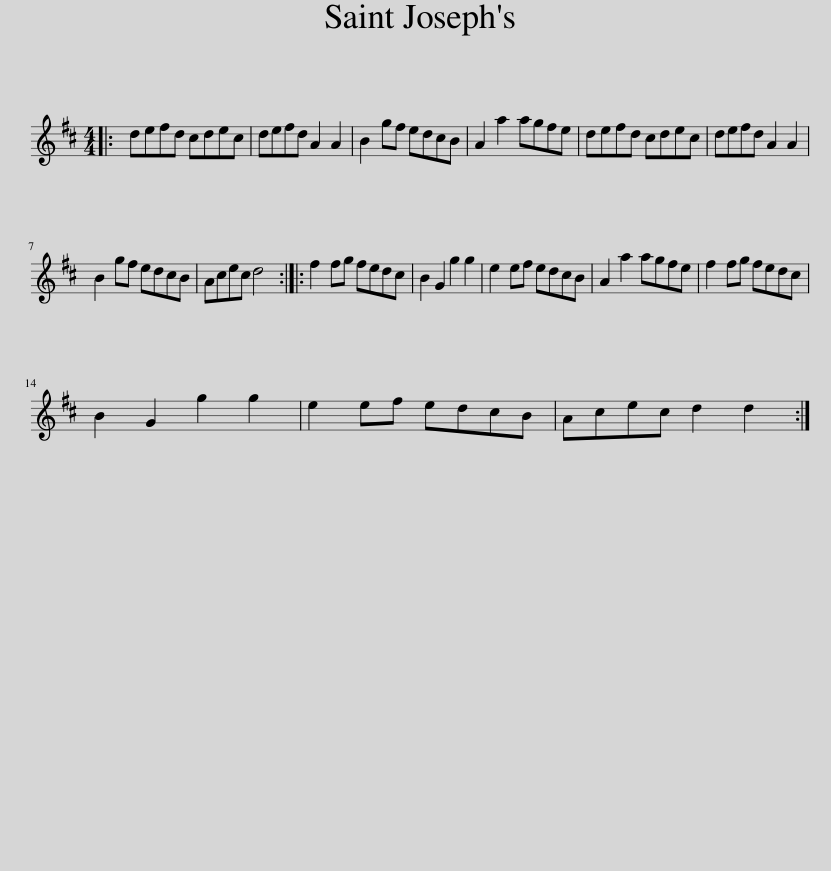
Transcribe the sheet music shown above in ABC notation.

X:1
L:1/8
M:4/4
I:linebreak $
K:D
V:1 treble
V:1
|: defd cdec | defd A2 A2 | B2 gf edcB | A2 a2 agfe | defd cdec | %5
 defd A2 A2 |$ B2 gf edcB | Acec d4 :: f2 fg fedc | B2 G2 g2 g2 | %10
 e2 ef edcB | A2 a2 agfe | f2 fg fedc |$ B2 G2 g2 g2 | e2 ef edcB | %15
 Acec d2 d2 :| %16
